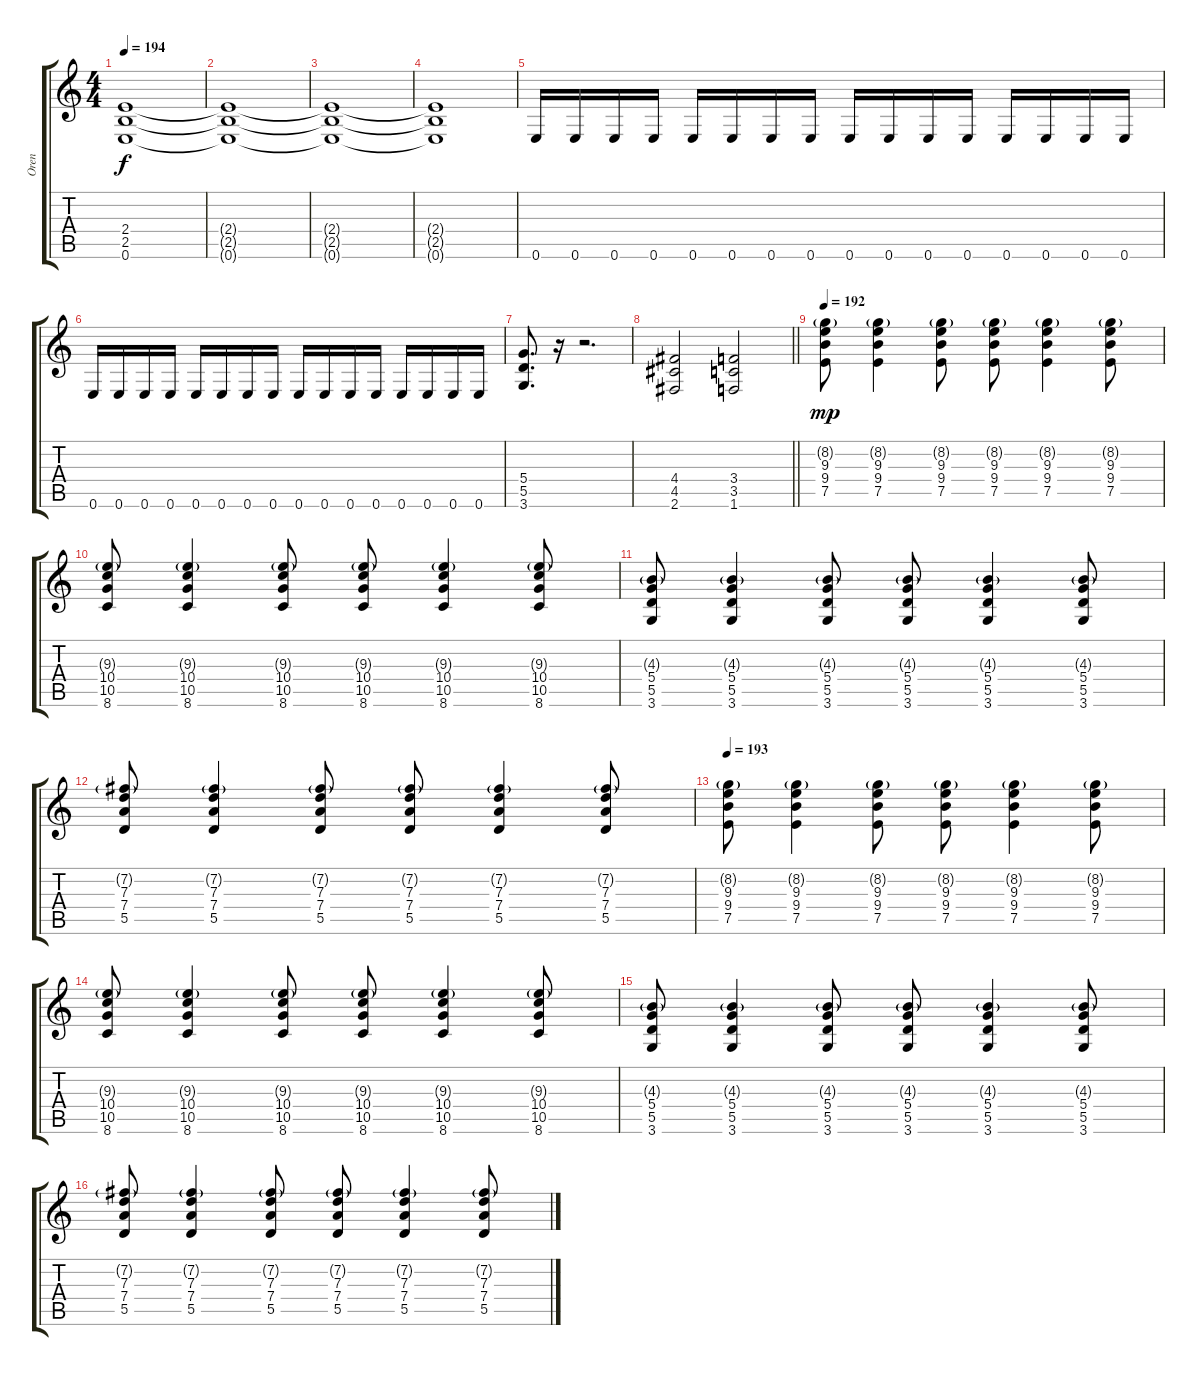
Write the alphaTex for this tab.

\track ("Oren" "Oren") {instrument distortionguitar}
\staff {score tabs}
\tuning (E4 B3 G3 D3 A2 E2) {hide}
\ts (4 4)
\tempo 194
\clef g2
\ks c
(2.4 2.5 0.6).1{dy f} |
(2.4{t} 2.5{t} 0.6{t}).1 |
(2.4{t} 2.5{t} 0.6{t}).1 |
(2.4{t} 2.5{t} 0.6{t}).1 |
0.6.16 0.6.16 0.6.16 0.6.16 0.6.16 0.6.16 0.6.16 0.6.16 0.6.16 0.6.16 0.6.16 0.6.16 0.6.16 0.6.16 0.6.16 0.6.16 |
0.6.16 0.6.16 0.6.16 0.6.16 0.6.16 0.6.16 0.6.16 0.6.16 0.6.16 0.6.16 0.6.16 0.6.16 0.6.16 0.6.16 0.6.16 0.6.16 |
(5.4 5.5 3.6).8{d} r.16 r.2{d} |
\barLineRight lightlight
(4.4 4.5 2.6).2 (3.4 3.5 1.6).2 |
\section ("" "")
\tempo 197
\tempo 192
(8.2{g} 9.3 9.4 7.5).8{dy mp} (8.2{g} 9.3 9.4 7.5).4 (8.2{g} 9.3 9.4 7.5).8 (8.2{g} 9.3 9.4 7.5).8 (8.2{g} 9.3 9.4 7.5).4 (8.2{g} 9.3 9.4 7.5).8 |
(9.3{g} 10.4 10.5 8.6).8 (9.3{g} 10.4 10.5 8.6).4 (9.3{g} 10.4 10.5 8.6).8 (9.3{g} 10.4 10.5 8.6).8 (9.3{g} 10.4 10.5 8.6).4 (9.3{g} 10.4 10.5 8.6).8 |
(4.3{g} 5.4 5.5 3.6).8 (4.3{g} 5.4 5.5 3.6).4 (4.3{g} 5.4 5.5 3.6).8 (4.3{g} 5.4 5.5 3.6).8 (4.3{g} 5.4 5.5 3.6).4 (4.3{g} 5.4 5.5 3.6).8 |
(7.2{g} 7.3 7.4 5.5).8 (7.2{g} 7.3 7.4 5.5).4 (7.2{g} 7.3 7.4 5.5).8 (7.2{g} 7.3 7.4 5.5).8 (7.2{g} 7.3 7.4 5.5).4 (7.2{g} 7.3 7.4 5.5).8 |
\tempo 193
(8.2{g} 9.3 9.4 7.5).8 (8.2{g} 9.3 9.4 7.5).4 (8.2{g} 9.3 9.4 7.5).8 (8.2{g} 9.3 9.4 7.5).8 (8.2{g} 9.3 9.4 7.5).4 (8.2{g} 9.3 9.4 7.5).8 |
(9.3{g} 10.4 10.5 8.6).8 (9.3{g} 10.4 10.5 8.6).4 (9.3{g} 10.4 10.5 8.6).8 (9.3{g} 10.4 10.5 8.6).8 (9.3{g} 10.4 10.5 8.6).4 (9.3{g} 10.4 10.5 8.6).8 |
(4.3{g} 5.4 5.5 3.6).8 (4.3{g} 5.4 5.5 3.6).4 (4.3{g} 5.4 5.5 3.6).8 (4.3{g} 5.4 5.5 3.6).8 (4.3{g} 5.4 5.5 3.6).4 (4.3{g} 5.4 5.5 3.6).8 |
(7.2{g} 7.3 7.4 5.5).8 (7.2{g} 7.3 7.4 5.5).4 (7.2{g} 7.3 7.4 5.5).8 (7.2{g} 7.3 7.4 5.5).8 (7.2{g} 7.3 7.4 5.5).4 (7.2{g} 7.3 7.4 5.5).8
